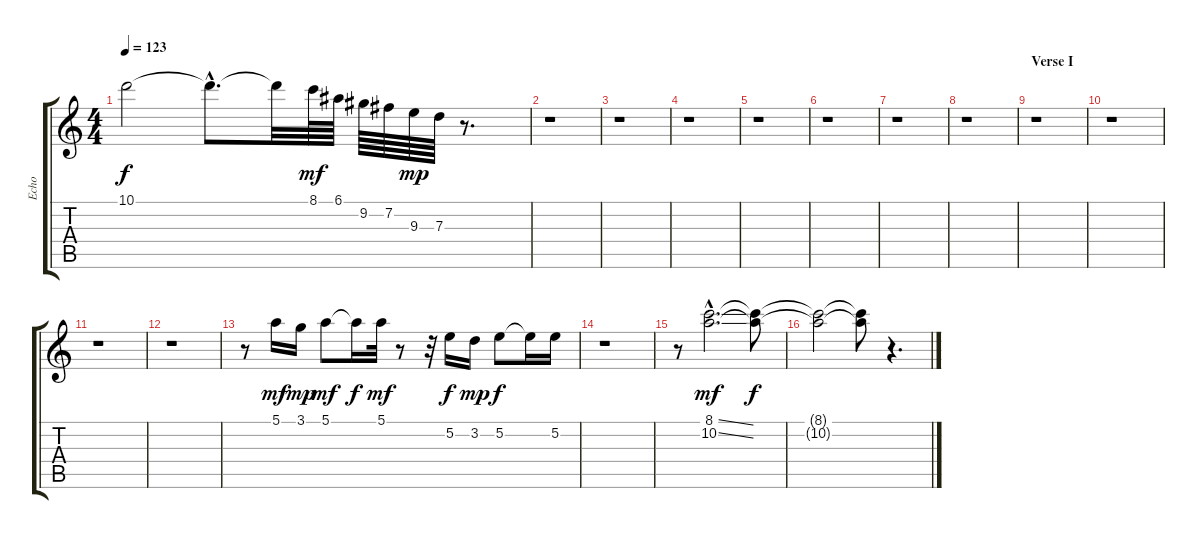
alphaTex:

\track ("Echo" "Echo") {instrument overdrivenguitar}
\staff {score tabs}
\tuning (E4 B3 G3 D3 A2 E2) {hide}
\ts (4 4)
\tempo 123
\clef g2
\ks c
10.1{t}.2{dy f} 10.1{hac t}.8{d} 10.1{t}.32 8.1.64{dy mf} 6.1.64 9.2.64 7.2.64 9.3.64{dy mp} 7.3.64 r.8{d} |
r.1 |
r.1 |
r.1 |
r.1 |
r.1 |
r.1 |
r.1 |
\section ("" "Verse I")
r.1 |
r.1 |
r.1 |
r.1 |
r.8 5.1.16{dy mf} 3.1.16{dy mp} 5.1.8{dy mf} 5.1{t}.16{dy f} 5.1.32{dy mf} r.8 r.32 5.2.16{dy f} 3.2.16{dy mp} 5.2.8{dy f} 5.2{t}.16 5.2.16 |
r.1 |
r.8 (8.1{ss hac} 10.2{ss hac}).2{d dy mf} (8.1{t} 10.2{t}).8{dy f} |
(8.1{t} 10.2{t}).2 (8.1{t} 10.2{t}).8 r.4{d}
